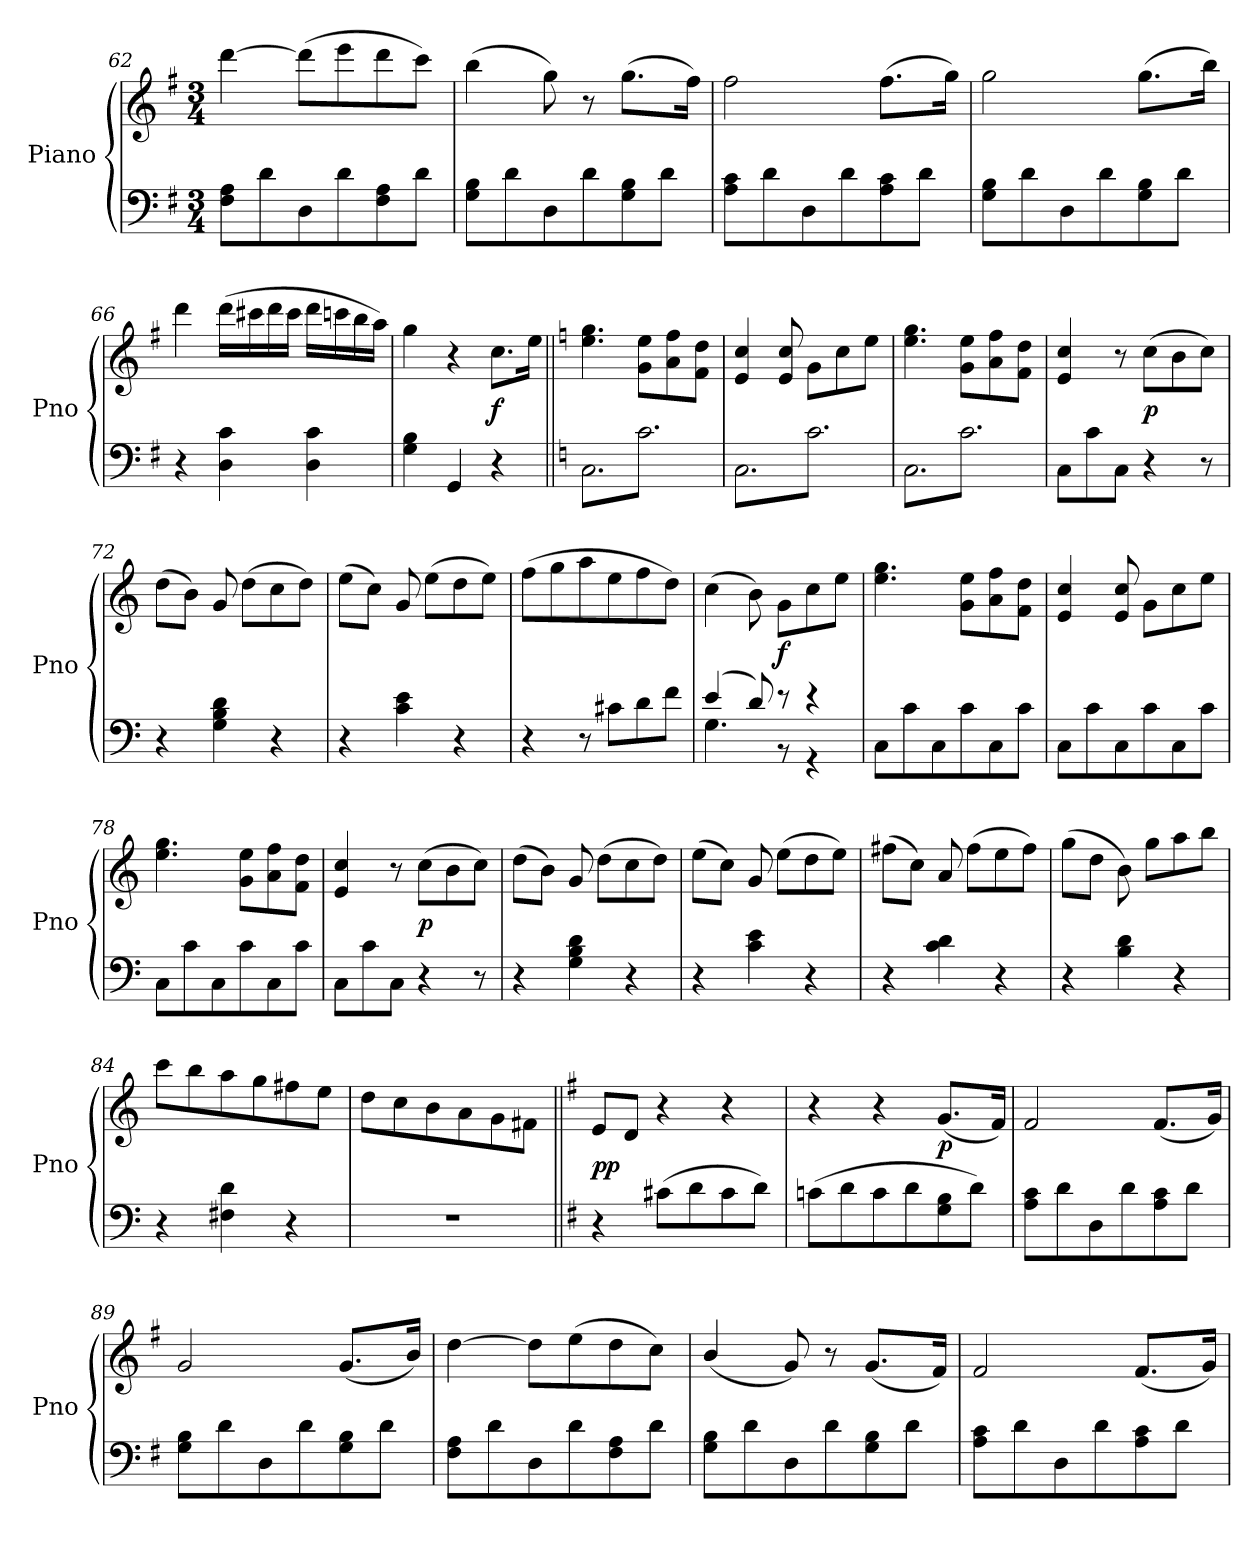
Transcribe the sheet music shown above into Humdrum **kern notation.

**kern	**kern	**dynam
*part1	*part1	*part1
*staff2	*staff1	*staff1/2
*I"Piano	*	*
*I'Pno	*	*
*clefF4	*clefG2	*
*k[f#]	*k[f#]	*
*G:	*G:	*
*M3/4	*M3/4	*
=62	=62	=62
8F# 8AL	[4ddd	.
8d	.	.
8D	(8dddL]	.
8d	8eee	.
8F# 8A	8ddd	.
8dJ	8cccJ)	.
=63	=63	=63
8G 8BL	(4bb	.
8d	.	.
8D	8gg)	.
8d	8r	.
8G 8B	(8.ggL	.
8dJ	.	.
.	16ff#Jk)	.
=64	=64	=64
8A 8cL	2ff#	.
8d	.	.
8D	.	.
8d	.	.
8A 8c	(8.ff#L	.
8dJ	.	.
.	16ggJk)	.
=65	=65	=65
8G 8BL	2gg	.
8d	.	.
8D	.	.
8d	.	.
8G 8B	(8.ggL	.
8dJ	.	.
.	16bbJk)	.
=66	=66	=66
4r	4ddd	.
4D 4c	(16dddLL	.
.	16ccc#X	.
.	16ddd	.
.	16ccc#JJ	.
4D 4c	16dddLL	.
.	16cccn	.
.	16bb	.
.	16aaJJ)	.
=67	=67	=67
4G 4B	4gg	.
4GG	4r	.
4r	8.ccL	f
.	16eeJk	.
=68||	=68||	=68||
*k[]	*k[]	*
*tremolo	*	*
8CL	4.ee 4.gg	.
8c	.	.
8C	.	.
8c	8g 8eeL	.
8C	8a 8ff	.
8cJ	8f 8ddJ	.
=69	=69	=69
8CL	4e 4cc	.
8c	.	.
8C	8e 8cc	.
8c	8gL	.
8C	8cc	.
8cJ	8eeJ	.
=70	=70	=70
8CL	4.ee 4.gg	.
8c	.	.
8C	.	.
8c	8g 8eeL	.
8C	8a 8ff	.
8cJ	8f 8ddJ	.
*Xtremolo	*	*
=71	=71	=71
8CL	4e 4cc	.
8c	.	.
8CJ	8r	.
4r	(8ccL	p
.	8b	.
8r	8ccJ)	.
=72	=72	=72
4r	(8ddL	.
.	8bJ)	.
4G 4B 4d	8g	.
.	(8ddL	.
4r	8cc	.
.	8ddJ)	.
=73	=73	=73
4r	(8eeL	.
.	8ccJ)	.
4c 4e	8g	.
.	(8eeL	.
4r	8dd	.
.	8eeJ)	.
=74	=74	=74
4r	(8ffL	.
.	8gg	.
8r	8aa	.
8c#XL	8ee	.
8d	8ff	.
8fJ	8ddJ)	.
=75	=75	=75
*^	*	*
(4e	4.G	(4cc	.
8d)	.	8b)	.
8r	8r	8gL	f
4r	4r	8cc	.
.	.	8eeJ	.
*v	*v	*	*
=76	=76	=76
8CL	4.ee 4.gg	.
8c	.	.
8C	.	.
8c	8g 8eeL	.
8C	8a 8ff	.
8cJ	8f 8ddJ	.
=77	=77	=77
8CL	4e 4cc	.
8c	.	.
8C	8e 8cc	.
8c	8gL	.
8C	8cc	.
8cJ	8eeJ	.
=78	=78	=78
8CL	4.ee 4.gg	.
8c	.	.
8C	.	.
8c	8g 8eeL	.
8C	8a 8ff	.
8cJ	8f 8ddJ	.
=79	=79	=79
8CL	4e 4cc	.
8c	.	.
8CJ	8r	.
4r	(8ccL	p
.	8b	.
8r	8ccJ)	.
=80	=80	=80
4r	(8ddL	.
.	8bJ)	.
4G 4B 4d	8g	.
.	(8ddL	.
4r	8cc	.
.	8ddJ)	.
=81	=81	=81
4r	(8eeL	.
.	8ccJ)	.
4c 4e	8g	.
.	(8eeL	.
4r	8dd	.
.	8eeJ)	.
=82	=82	=82
4r	(8ff#XL	.
.	8ccJ)	.
4c 4d	8a	.
.	(8ff#L	.
4r	8ee	.
.	8ff#J)	.
=83	=83	=83
4r	(8ggL	.
.	8ddJ	.
4B 4d	8b)	.
.	8ggL	.
4r	8aa	.
.	8bbJ	.
=84	=84	=84
4r	8cccL	.
.	8bb	.
4F#X 4d	8aa	.
.	8gg	.
4r	8ff#X	.
.	8eeJ	.
=85	=85	=85
2.r	8dd\L	.
.	8cc\	.
.	8b\	.
.	8a\	.
.	8g\	.
.	8f#X\J	.
=86||	=86||	=86||
*k[f#]	*k[f#]	*
4r	8eL	pp
.	8dJ	.
(8c#XL	4r	.
8d	.	.
8c#	4r	.
8dJ)	.	.
=87	=87	=87
(8cnL	4r	.
8d	.	.
8c	4r	.
8d	.	.
8G 8B	(8.gL	p
8dJ)	.	.
.	16f#Jk)	.
=88	=88	=88
8A 8cL	2f#	.
8d	.	.
8D	.	.
8d	.	.
8A 8c	(8.f#L	.
8dJ	.	.
.	16gJk)	.
=89	=89	=89
8G 8BL	2g	.
8d	.	.
8D	.	.
8d	.	.
8G 8B	(8.gL	.
8dJ	.	.
.	16bJk)	.
=90	=90	=90
8F# 8AL	[4dd	.
8d	.	.
8D	8ddL]	.
8d	(8ee	.
8F# 8A	8dd	.
8dJ	8ccJ)	.
=91	=91	=91
8G 8BL	(4b/	.
8d	.	.
8D	8g)	.
8d	8r	.
8G 8B	(8.gL	.
8dJ	.	.
.	16f#Jk)	.
=92	=92	=92
8A 8cL	2f#	.
8d	.	.
8D	.	.
8d	.	.
8A 8c	(8.f#L	.
8dJ	.	.
.	16gJk)	.
=	=	=
*-	*-	*-
